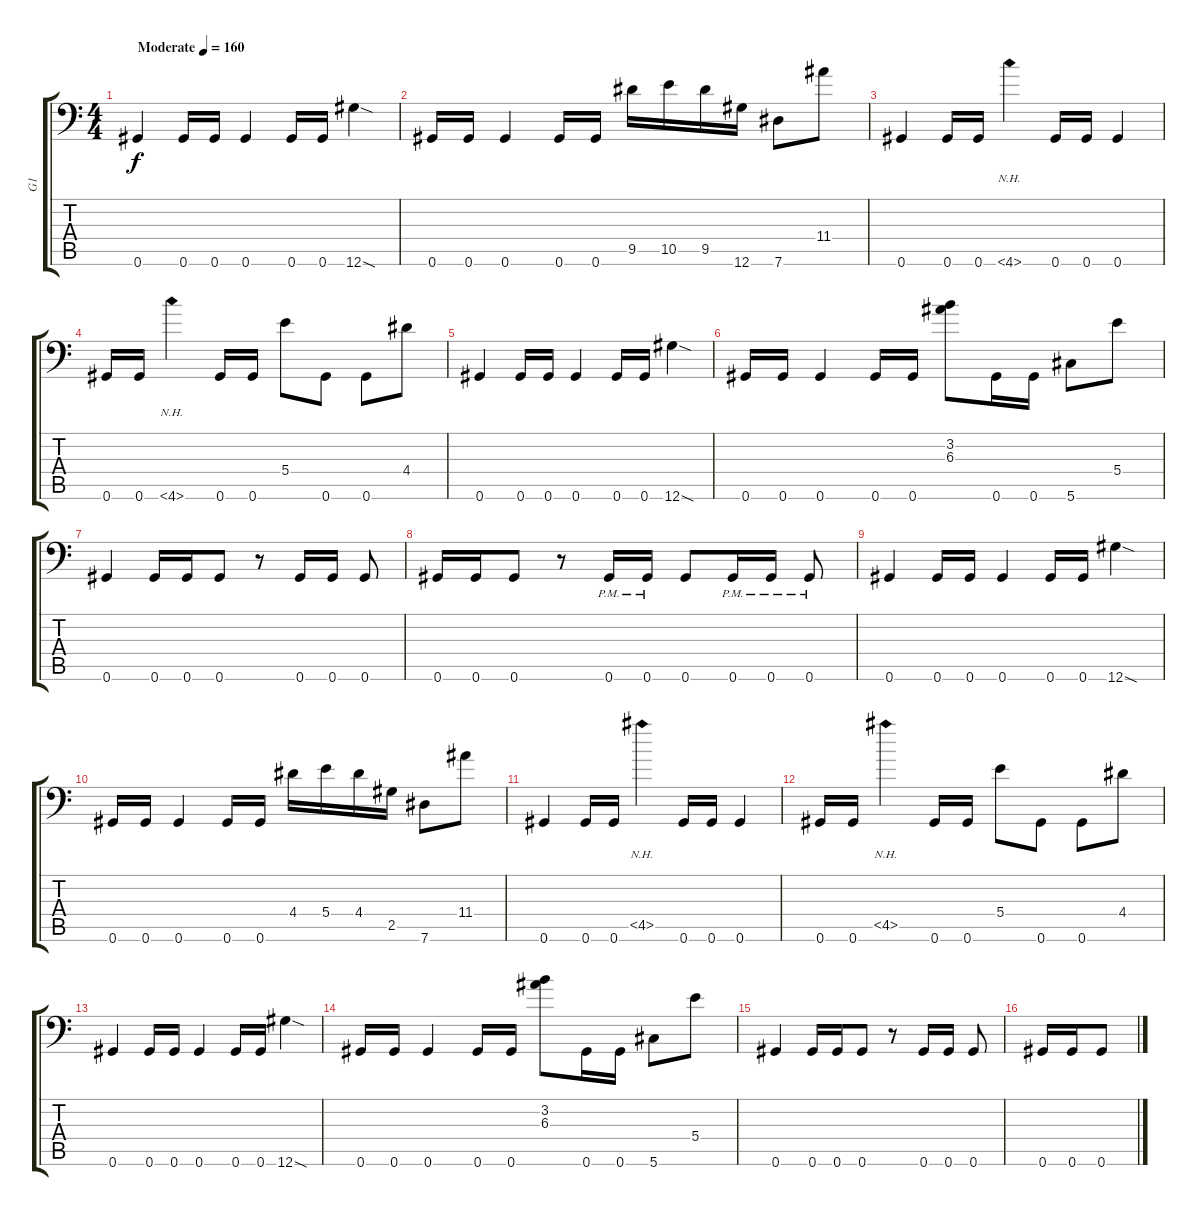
\track ("G1" "G1") {instrument distortionguitar}
\staff {score tabs}
\tuning (Db4 Ab3 E3 B2 Gb2 Ab1) {hide}
\ts (4 4)
\tempo (160 "Moderate")
\clef f4
\ks c
0.6.4{dy f instrument distortionguitar} 0.6.16 0.6.16 0.6.4 0.6.16 0.6.16 12.6{sod}.4 |
0.6.16 0.6.16 0.6.4 0.6.16 0.6.16 9.5.16 10.5.16 9.5.16 12.6.16 7.6.8 11.4.8 |
0.6.4 0.6.16 0.6.16 4.6{nh}.4 0.6.16 0.6.16 0.6.4 |
0.6.16 0.6.16 4.6{nh}.4 0.6.16 0.6.16 5.4.8 0.6.8 0.6.8 4.4.8 |
0.6.4 0.6.16 0.6.16 0.6.4 0.6.16 0.6.16 12.6{sod}.4 |
0.6.16 0.6.16 0.6.4 0.6.16 0.6.16 (3.2 6.3).8 0.6.16 0.6.16 5.6.8 5.4.8 |
0.6.4 0.6.16 0.6.16 0.6.8 r.8 0.6.16 0.6.16 0.6.8 |
0.6.16 0.6.16 0.6.8 r.8 0.6{pm}.16 0.6{pm}.16 0.6.8 0.6{pm}.16 0.6{pm}.16 0.6{pm}.8 |
0.6.4 0.6.16 0.6.16 0.6.4 0.6.16 0.6.16 12.6{sod}.4 |
0.6.16 0.6.16 0.6.4 0.6.16 0.6.16 4.4.16 5.4.16 4.4.16 2.5.16 7.6.8 11.4.8 |
0.6.4 0.6.16 0.6.16 4.5{nh}.4 0.6.16 0.6.16 0.6.4 |
0.6.16 0.6.16 4.5{nh}.4 0.6.16 0.6.16 5.4.8 0.6.8 0.6.8 4.4.8 |
0.6.4 0.6.16 0.6.16 0.6.4 0.6.16 0.6.16 12.6{sod}.4 |
0.6.16 0.6.16 0.6.4 0.6.16 0.6.16 (3.2 6.3).8 0.6.16 0.6.16 5.6.8 5.4.8 |
0.6.4 0.6.16 0.6.16 0.6.8 r.8 0.6.16 0.6.16 0.6.8 |
0.6.16 0.6.16 0.6.8
